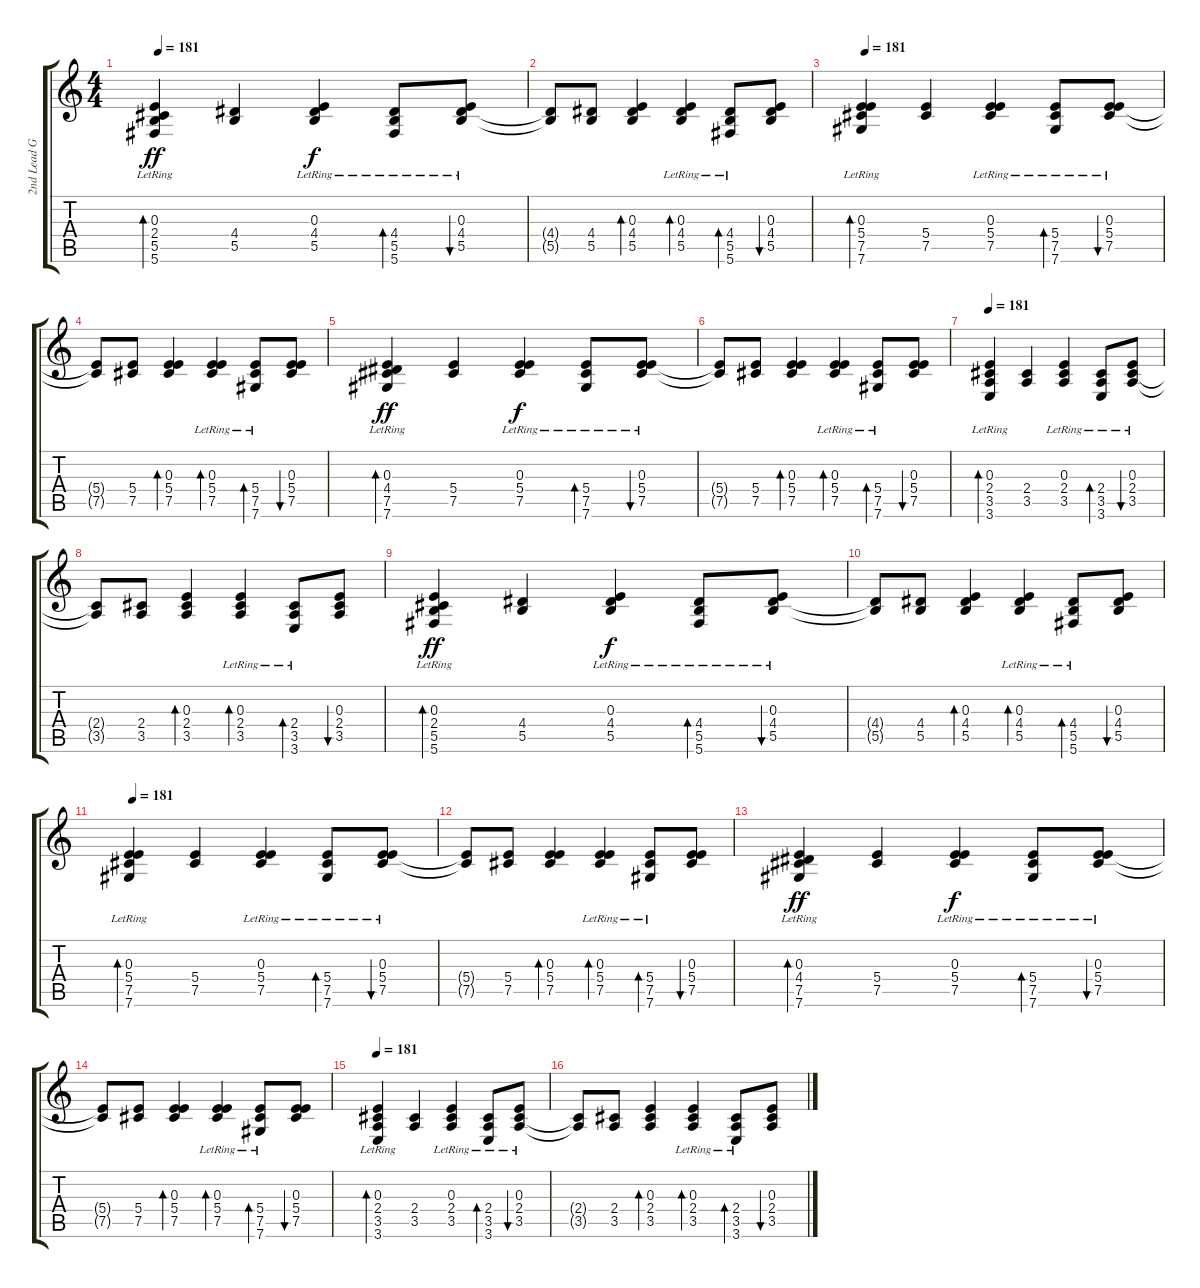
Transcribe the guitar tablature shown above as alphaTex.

\track ("2nd Lead Guitar" "2nd Lead G") {instrument distortionguitar}
\staff {score tabs}
\tuning (Db4 Ab3 E3 B2 Gb2 Db2) {hide}
\ts (4 4)
\tempo 181
\clef g2
\ks c
(0.3{lr} 2.4 5.5 5.6{lr}).4{bd 60 dy ff instrument acousticguitarsteel} (4.4 5.5).4 (0.3{lr} 4.4 5.5).4{dy f} (4.4 5.5 5.6{lr}).8{bd 60} (0.3{lr} 4.4 5.5).8{bu 60} |
(4.4{t} 5.5{t}).8 (4.4 5.5).8 (0.3 4.4 5.5).4{bd 60} (0.3{lr} 4.4 5.5).4{bd 60} (4.4 5.5 5.6{lr}).8{bd 60} (0.3 4.4 5.5).8{bu 60} |
\tempo 181
(0.3{lr} 5.4 7.5 7.6{lr}).4{bd 60 instrument acousticguitarsteel} (5.4 7.5).4 (0.3{lr} 5.4 7.5).4 (5.4 7.5 7.6{lr}).8{bd 60} (0.3{lr} 5.4 7.5).8{bu 60} |
(5.4{t} 7.5{t}).8 (5.4 7.5).8 (0.3 5.4 7.5).4{bd 60} (0.3{lr} 5.4 7.5).4{bd 60} (5.4 7.5 7.6{lr}).8{bd 60} (0.3 5.4 7.5).8{bu 60} |
(0.3{lr} 4.4 7.5 7.6{lr}).4{bd 60 dy ff instrument acousticguitarsteel} (5.4 7.5).4 (0.3{lr} 5.4 7.5).4{dy f} (5.4 7.5 7.6{lr}).8{bd 60} (0.3{lr} 5.4 7.5).8{bu 60} |
(5.4{t} 7.5{t}).8 (5.4 7.5).8 (0.3 5.4 7.5).4{bd 60} (0.3{lr} 5.4 7.5).4{bd 60} (5.4 7.5 7.6{lr}).8{bd 60} (0.3 5.4 7.5).8{bu 60} |
\tempo 181
(0.3{lr} 2.4 3.5 3.6{lr}).4{bd 60 instrument acousticguitarsteel} (2.4 3.5).4 (0.3{lr} 2.4 3.5).4 (2.4 3.5 3.6{lr}).8{bd 60} (0.3{lr} 2.4 3.5).8{bu 60} |
(2.4{t} 3.5{t}).8 (2.4 3.5).8 (0.3 2.4 3.5).4{bd 60} (0.3{lr} 2.4 3.5).4{bd 60} (2.4 3.5 3.6{lr}).8{bd 60} (0.3 2.4 3.5).8{bu 60} |
(0.3{lr} 2.4 5.5 5.6{lr}).4{bd 60 dy ff instrument acousticguitarsteel} (4.4 5.5).4 (0.3{lr} 4.4 5.5).4{dy f} (4.4 5.5 5.6{lr}).8{bd 60} (0.3{lr} 4.4 5.5).8{bu 60} |
(4.4{t} 5.5{t}).8 (4.4 5.5).8 (0.3 4.4 5.5).4{bd 60} (0.3{lr} 4.4 5.5).4{bd 60} (4.4 5.5 5.6{lr}).8{bd 60} (0.3 4.4 5.5).8{bu 60} |
\tempo 181
(0.3{lr} 5.4 7.5 7.6{lr}).4{bd 60 instrument acousticguitarsteel} (5.4 7.5).4 (0.3{lr} 5.4 7.5).4 (5.4 7.5 7.6{lr}).8{bd 60} (0.3{lr} 5.4 7.5).8{bu 60} |
(5.4{t} 7.5{t}).8 (5.4 7.5).8 (0.3 5.4 7.5).4{bd 60} (0.3{lr} 5.4 7.5).4{bd 60} (5.4 7.5 7.6{lr}).8{bd 60} (0.3 5.4 7.5).8{bu 60} |
(0.3{lr} 4.4 7.5 7.6{lr}).4{bd 60 dy ff instrument acousticguitarsteel} (5.4 7.5).4 (0.3{lr} 5.4 7.5).4{dy f} (5.4 7.5 7.6{lr}).8{bd 60} (0.3{lr} 5.4 7.5).8{bu 60} |
(5.4{t} 7.5{t}).8 (5.4 7.5).8 (0.3 5.4 7.5).4{bd 60} (0.3{lr} 5.4 7.5).4{bd 60} (5.4 7.5 7.6{lr}).8{bd 60} (0.3 5.4 7.5).8{bu 60} |
\tempo 181
(0.3{lr} 2.4 3.5 3.6{lr}).4{bd 60 instrument acousticguitarsteel} (2.4 3.5).4 (0.3{lr} 2.4 3.5).4 (2.4 3.5 3.6{lr}).8{bd 60} (0.3{lr} 2.4 3.5).8{bu 60} |
(2.4{t} 3.5{t}).8 (2.4 3.5).8 (0.3 2.4 3.5).4{bd 60} (0.3{lr} 2.4 3.5).4{bd 60} (2.4 3.5 3.6{lr}).8{bd 60} (0.3 2.4 3.5).8{bu 60}
